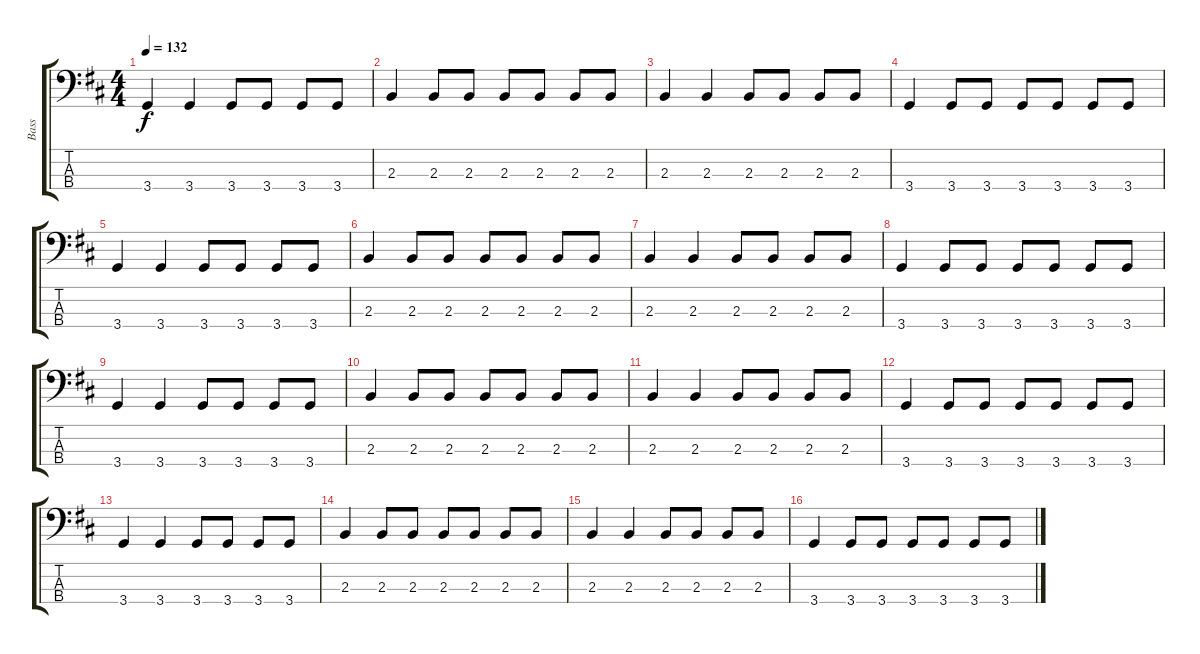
\track ("Bass" "Bass") {instrument electricbassfinger}
\staff {score tabs}
\tuning (G2 D2 A1 E1) {hide}
\ts (4 4)
\tempo 132
\clef f4
\ks d
3.4.4{dy f} 3.4.4 3.4.8 3.4.8 3.4.8 3.4.8 |
2.3.4 2.3.8 2.3.8 2.3.8 2.3.8 2.3.8 2.3.8 |
2.3.4 2.3.4 2.3.8 2.3.8 2.3.8 2.3.8 |
3.4.4 3.4.8 3.4.8 3.4.8 3.4.8 3.4.8 3.4.8 |
3.4.4 3.4.4 3.4.8 3.4.8 3.4.8 3.4.8 |
2.3.4 2.3.8 2.3.8 2.3.8 2.3.8 2.3.8 2.3.8 |
2.3.4 2.3.4 2.3.8 2.3.8 2.3.8 2.3.8 |
3.4.4 3.4.8 3.4.8 3.4.8 3.4.8 3.4.8 3.4.8 |
3.4.4 3.4.4 3.4.8 3.4.8 3.4.8 3.4.8 |
2.3.4 2.3.8 2.3.8 2.3.8 2.3.8 2.3.8 2.3.8 |
2.3.4 2.3.4 2.3.8 2.3.8 2.3.8 2.3.8 |
3.4.4 3.4.8 3.4.8 3.4.8 3.4.8 3.4.8 3.4.8 |
3.4.4 3.4.4 3.4.8 3.4.8 3.4.8 3.4.8 |
2.3.4 2.3.8 2.3.8 2.3.8 2.3.8 2.3.8 2.3.8 |
2.3.4 2.3.4 2.3.8 2.3.8 2.3.8 2.3.8 |
3.4.4 3.4.8 3.4.8 3.4.8 3.4.8 3.4.8 3.4.8
